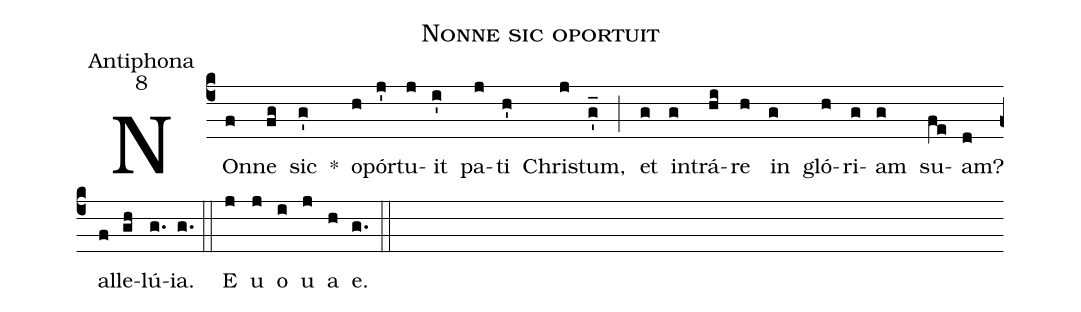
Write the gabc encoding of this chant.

name:Nonne sic oportuit;
office-part:Antiphona;
mode:8;
%%
(c4) NOn(f)ne(fg) sic(g') *() o(h)pór(j')tu(j)it(i') pa(j)ti(h') Chri(j)stum,(g'_) (;) et(g) in(g)trá(hi)re(h) in(g) gló(h)ri(g)am(g) su(fe)am?(d) al(f)le(gh)lú(g.)ia.(g.) (::) <eu>E(j) u(j) o(i) u(j) a(h) e.</eu>(g.) (::)
